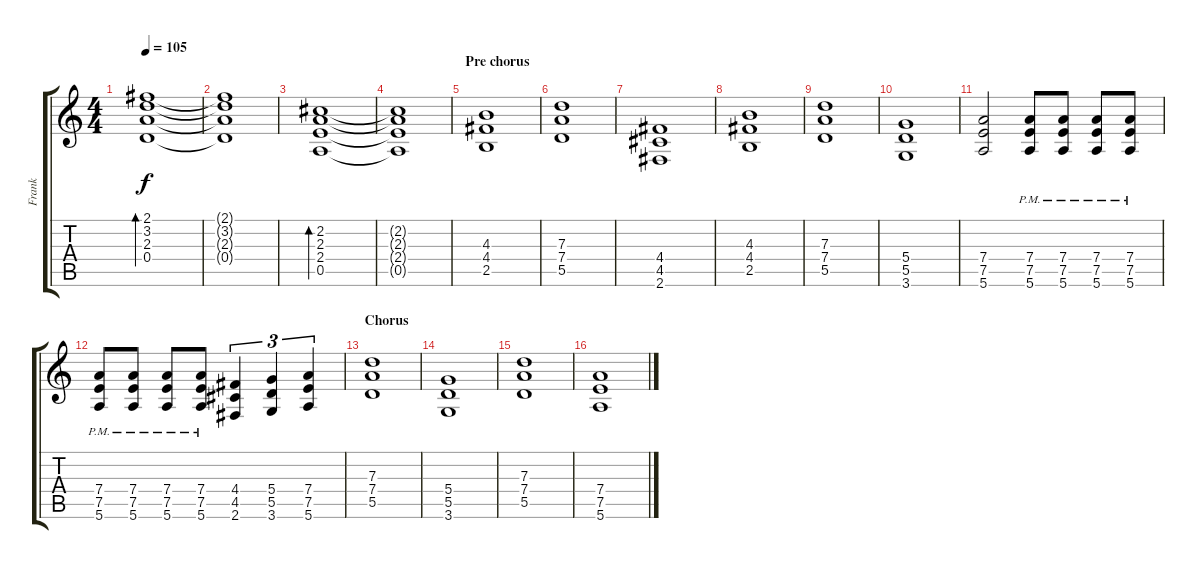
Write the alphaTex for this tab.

\track ("Frank" "Frank") {instrument distortionguitar}
\staff {score tabs}
\tuning (E4 B3 G3 D3 A2 E2) {hide}
\ts (4 4)
\tempo 105
\clef g2
\ks c
(2.1 3.2 2.3 0.4).1{bd 240 dy f} |
(2.1{t} 3.2{t} 2.3{t} 0.4{t}).1 |
(2.2 2.3 2.4 0.5).1{bd 240} |
(2.2{t} 2.3{t} 2.4{t} 0.5{t}).1 |
\section ("" "Pre chorus")
(4.3 4.4 2.5).1{volume 13 instrument distortionguitar} |
(7.3 7.4 5.5).1 |
(4.4 4.5 2.6).1 |
(4.3 4.4 2.5).1 |
(7.3 7.4 5.5).1 |
(5.4 5.5 3.6).1 |
(7.4 7.5 5.6).2 (7.4{pm} 7.5{pm} 5.6{pm}).8 (7.4{pm} 7.5{pm} 5.6{pm}).8 (7.4{pm} 7.5{pm} 5.6{pm}).8 (7.4{pm} 7.5{pm} 5.6{pm}).8 |
(7.4{pm} 7.5{pm} 5.6{pm}).8 (7.4{pm} 7.5{pm} 5.6{pm}).8 (7.4{pm} 7.5{pm} 5.6{pm}).8 (7.4{pm} 7.5{pm} 5.6{pm}).8 (4.4 4.5 2.6).4{tu (3 2)} (5.4 5.5 3.6).4{tu (3 2)} (7.4 7.5 5.6).4{tu (3 2)} |
\section ("" "Chorus")
(7.3 7.4 5.5).1 |
(5.4 5.5 3.6).1 |
(7.3 7.4 5.5).1 |
(7.4 7.5 5.6).1
